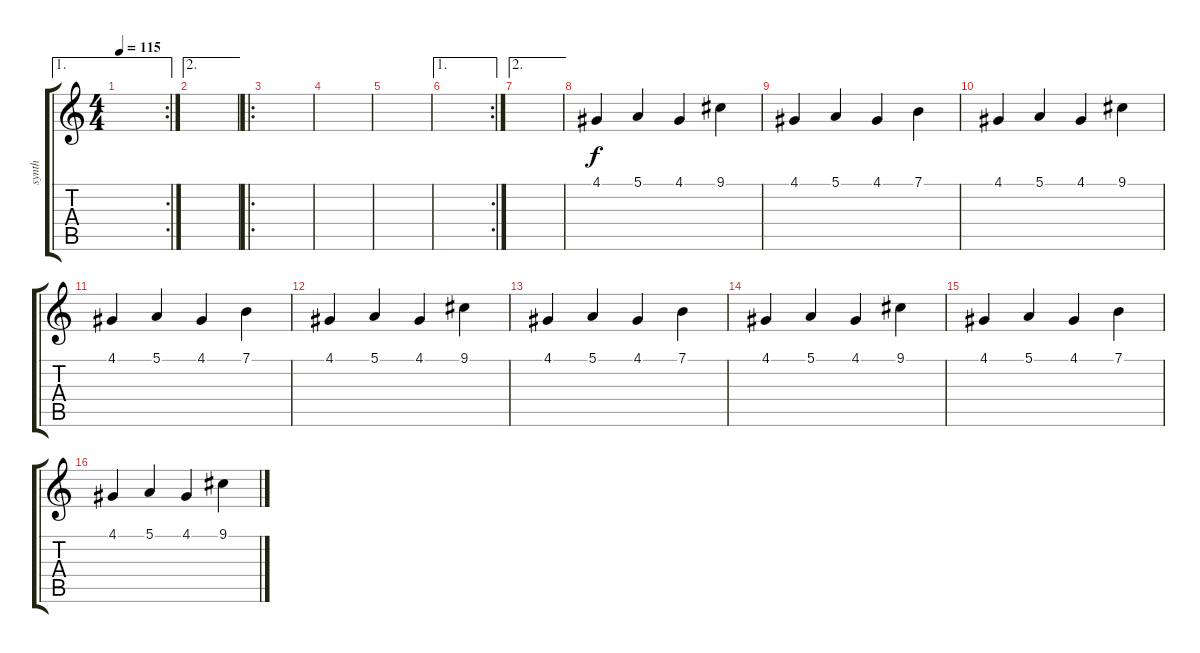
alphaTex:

\track ("synth" "synth") {instrument honkytonkpiano}
\staff {score tabs}
\tuning (E4 B3 G3 D3 A2 E2) {hide}
\ae 1
\rc 2
\ts (4 4)
\tempo 115
\clef g2
\ks c
|
\ae 2
|
\ro
|
|
|
\ae 1
\rc 2
|
\ae 2
|
4.1.4 5.1.4 4.1.4 9.1.4 |
4.1.4 5.1.4 4.1.4 7.1.4 |
4.1.4 5.1.4 4.1.4 9.1.4 |
4.1.4 5.1.4 4.1.4 7.1.4 |
4.1.4 5.1.4 4.1.4 9.1.4 |
4.1.4 5.1.4 4.1.4 7.1.4 |
4.1.4 5.1.4 4.1.4 9.1.4 |
4.1.4 5.1.4 4.1.4 7.1.4 |
4.1.4 5.1.4 4.1.4 9.1.4
